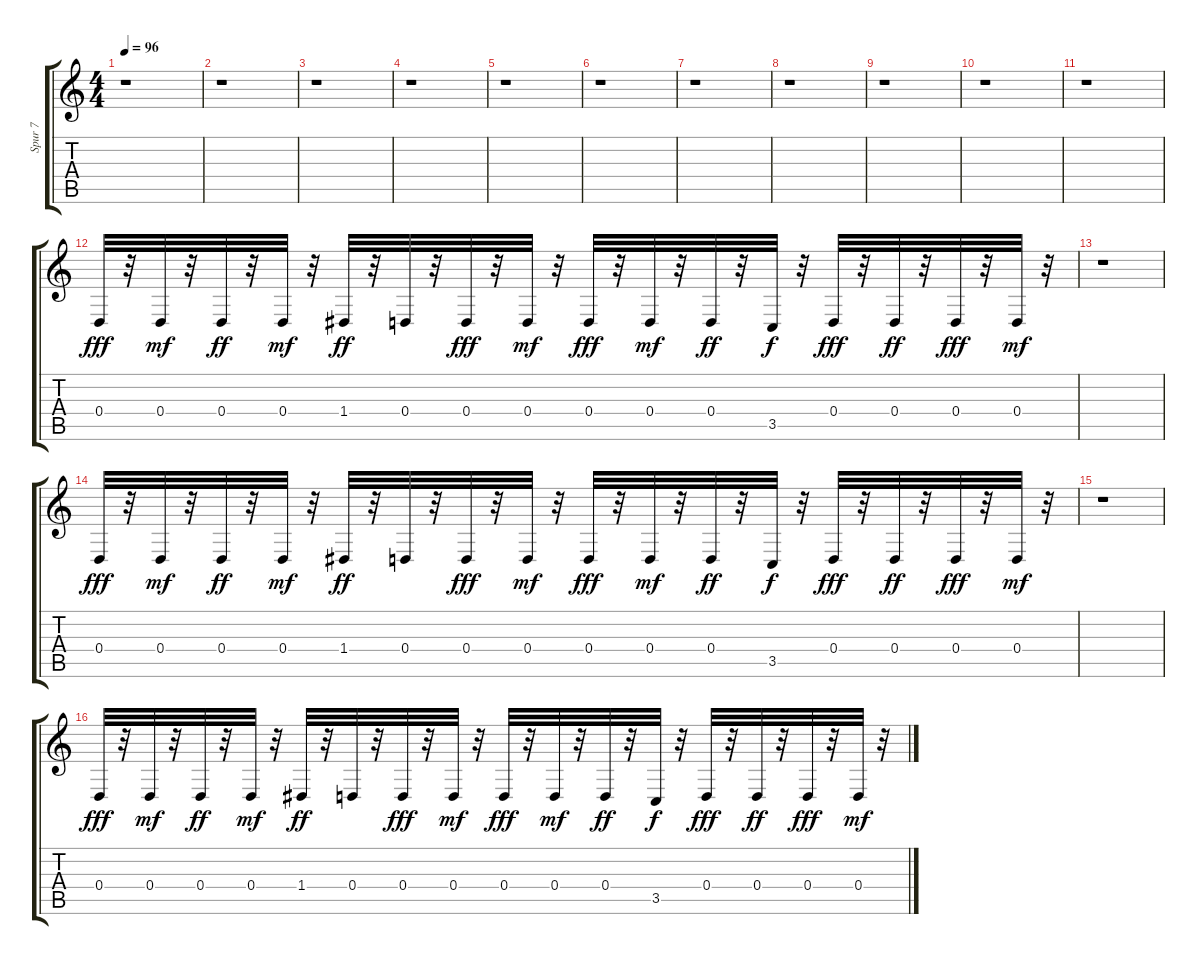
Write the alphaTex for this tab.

\track ("Spur 7" "Spur 7") {instrument lead2sawtooth}
\staff {score tabs}
\tuning (E4 B3 G3 D3 A2 E2) {hide}
\ts (4 4)
\tempo 96
\clef g2
\ks c
r.1{dy fff} |
r.1 |
r.1 |
r.1 |
r.1 |
r.1 |
r.1 |
r.1 |
r.1 |
r.1 |
r.1 |
0.4.32{balance 1} r.32 0.4.32{dy mf balance 14} r.32 0.4.32{dy ff} r.32 0.4.32{dy mf} r.32 1.4.32{dy ff} r.32 0.4.32 r.32 0.4.32{dy fff} r.32 0.4.32{dy mf} r.32 0.4.32{dy fff balance 0} r.32 0.4.32{dy mf balance 14} r.32 0.4.32{dy ff} r.32 3.5.32{dy f} r.32 0.4.32{dy fff} r.32 0.4.32{dy ff} r.32 0.4.32{dy fff balance 1} r.32 0.4.32{dy mf balance 15} r.32 |
r.1 |
0.4.32{dy fff balance 1} r.32 0.4.32{dy mf balance 14} r.32 0.4.32{dy ff} r.32 0.4.32{dy mf} r.32 1.4.32{dy ff} r.32 0.4.32 r.32 0.4.32{dy fff} r.32 0.4.32{dy mf} r.32 0.4.32{dy fff balance 0} r.32 0.4.32{dy mf balance 14} r.32 0.4.32{dy ff} r.32 3.5.32{dy f} r.32 0.4.32{dy fff} r.32 0.4.32{dy ff} r.32 0.4.32{dy fff balance 1} r.32 0.4.32{dy mf balance 15} r.32 |
r.1 |
0.4.32{dy fff balance 1} r.32 0.4.32{dy mf balance 14} r.32 0.4.32{dy ff} r.32 0.4.32{dy mf} r.32 1.4.32{dy ff} r.32 0.4.32 r.32 0.4.32{dy fff} r.32 0.4.32{dy mf} r.32 0.4.32{dy fff balance 0} r.32 0.4.32{dy mf balance 14} r.32 0.4.32{dy ff} r.32 3.5.32{dy f} r.32 0.4.32{dy fff} r.32 0.4.32{dy ff} r.32 0.4.32{dy fff balance 1} r.32 0.4.32{dy mf balance 15} r.32
